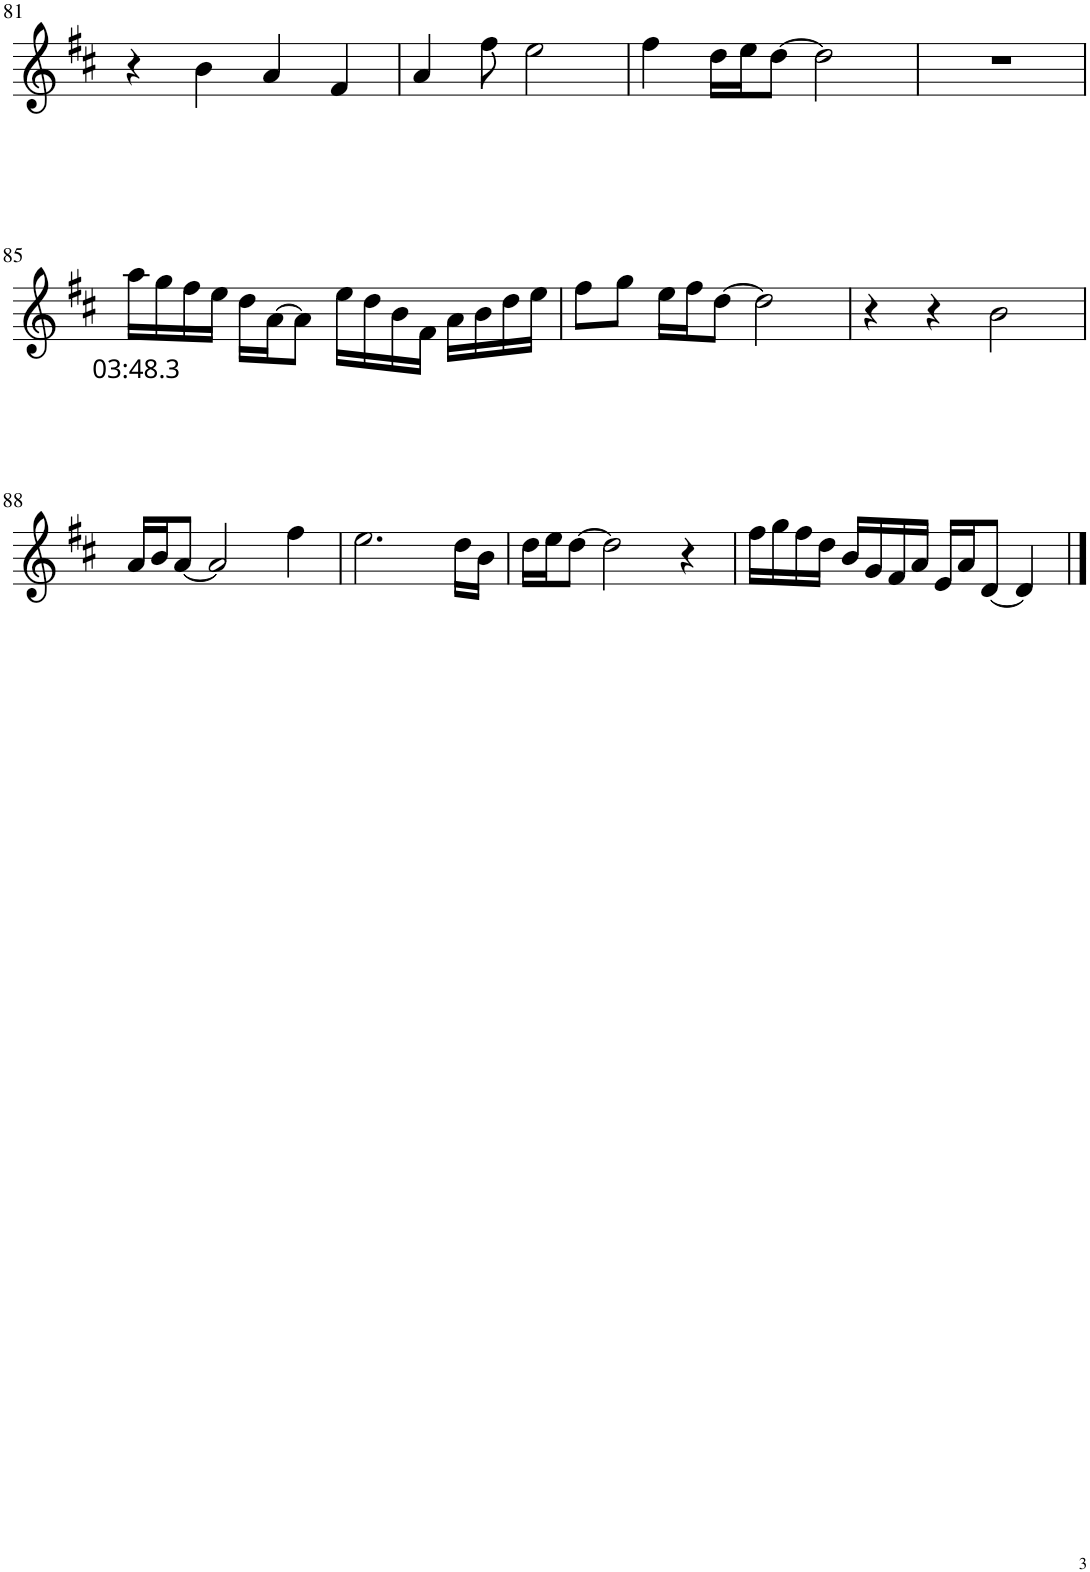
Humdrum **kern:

**kern	**text
*part1	*part1
*staff1	*staff1
*I"Voice	*
*I'V	*
!!LO:PB:g=z
*clefG2	*
*k[f#c#]	*
*M4/4	*
=81	=81
4r	.
4b\	.
4a/	.
4f#/	.
=82	=82
4a/	.
8ff#\	.
2ee\	.
=83	=83
4ff#\	.
16dd\LL	.
16ee\J	.
[>8dd\J	.
2dd\]	.
=84	=84
1r	.
!!LO:LB:g=z
=85	=85
!	!LO:LY:b
16aa\LL	03:48.3
16gg\	.
16ff#\	.
16ee\JJ	.
16dd\LL	.
[>16a\J	.
8a\J]	.
16ee\LL	.
16dd\	.
16b\	.
16f#\JJ	.
16a\LL	.
16b\	.
16dd\	.
16ee\JJ	.
=86	=86
8ff#\L	.
8gg\J	.
16ee\LL	.
16ff#\J	.
[>8dd\J	.
2dd\]	.
=87	=87
4r	.
4r	.
2b\	.
!!LO:LB:g=z
=88	=88
16a/LL	.
16b/J	.
[<8a/J	.
2a/]	.
4ff#\	.
=89	=89
2.ee\	.
16dd\LL	.
16b\JJ	.
=90	=90
16dd\LL	.
16ee\J	.
[>8dd\J	.
2dd\]	.
4r	.
=91	=91
16ff#\LL	.
16gg\	.
16ff#\	.
16dd\JJ	.
16b/LL	.
16g/	.
16f#/	.
16a/JJ	.
16e/LL	.
16a/J	.
[<8d/J	.
4d/]	.
==	==
*-	*-
